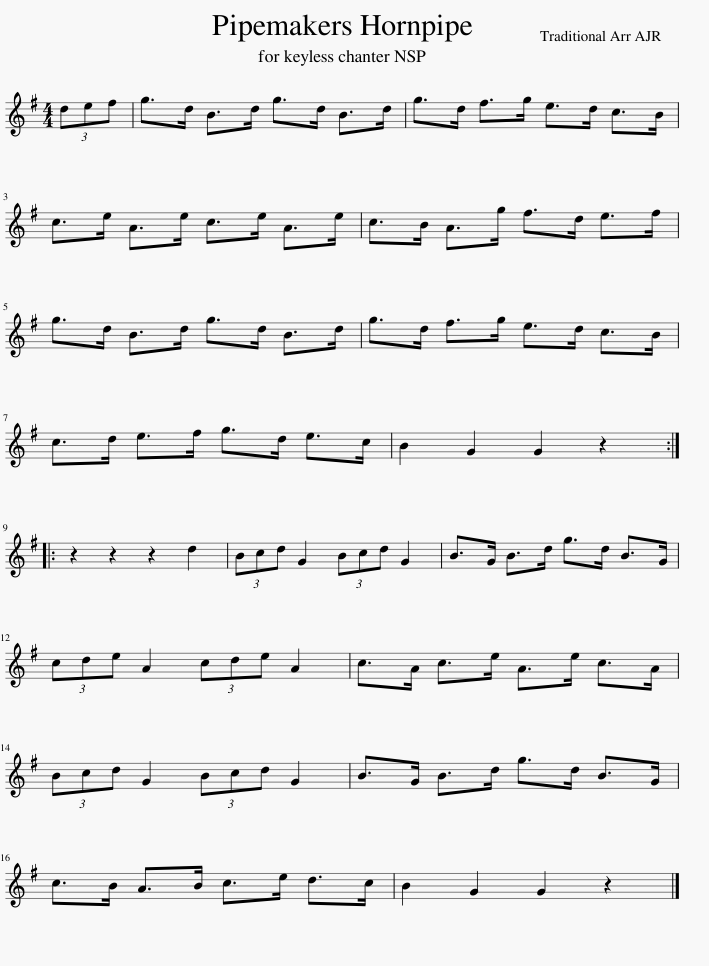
X:1
L:1/8
M:4/4
I:linebreak $
K:G
V:1 treble
V:1
 (3def | g>d B>d g>d B>d | g>d f>g e>d c>B |$ c>e A>e c>e A>e | c>B A>g f>d e>f |$ %5
 g>d B>d g>d B>d | g>d f>g e>d c>B |$ c>d e>f g>d e>c | B2 G2 G2 z2!D.C.! ::$ z2 z2 z2 d2 | %10
 (3Bcd G2 (3Bcd G2 | B>G B>d g>d B>G |$ (3cde A2 (3cde A2 | c>A c>e A>e c>A |$ (3Bcd G2 (3Bcd G2 | %15
 B>G B>d g>d B>G |$ c>B A>B c>e d>c | B2 G2 G2 z2!D.S.! |] %18
